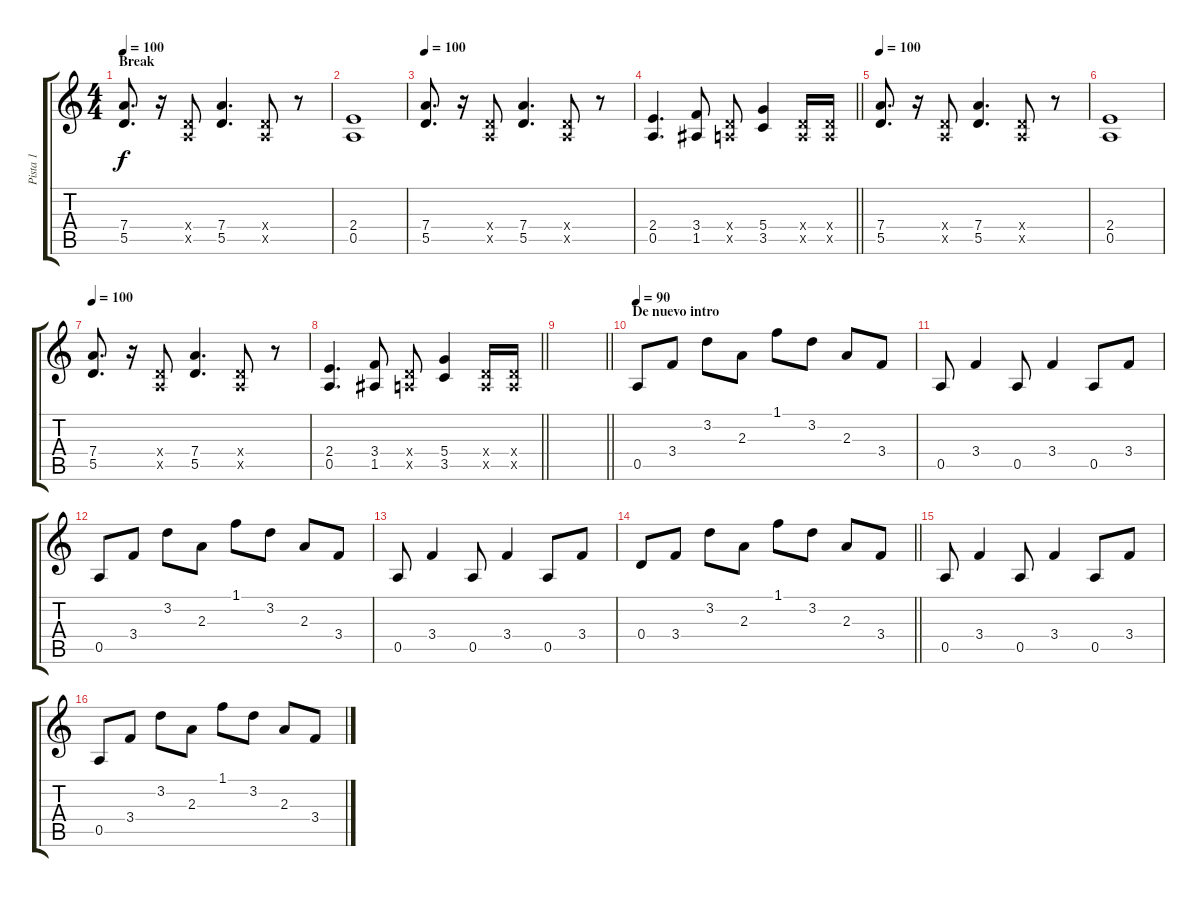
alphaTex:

\track ("Pista 1" "Pista 1") {instrument overdrivenguitar}
\staff {score tabs}
\tuning (E4 B3 G3 D3 A2 E2) {hide}
\ts (4 4)
\section ("" "Break")
\tempo 100
\clef g2
\ks c
(7.4 5.5).8{d dy f} r.16 (0.4{x} 0.5{x}).8 (7.4 5.5).4{d} (0.4{x} 0.5{x}).8 r.8 |
(2.4 0.5).1 |
\tempo 100
(7.4 5.5).8{d} r.16 (0.4{x} 0.5{x}).8 (7.4 5.5).4{d} (0.4{x} 0.5{x}).8 r.8 |
\barLineRight lightlight
(2.4 0.5).4{d} (3.4 1.5).8 (0.4{x} 0.5{x}).8 (5.4 3.5).4 (0.4{x} 0.5{x}).16 (0.4{x} 0.5{x}).16 |
\section ("" "")
\tempo 100
(7.4 5.5).8{d} r.16 (0.4{x} 0.5{x}).8 (7.4 5.5).4{d} (0.4{x} 0.5{x}).8 r.8 |
(2.4 0.5).1 |
\tempo 100
(7.4 5.5).8{d} r.16 (0.4{x} 0.5{x}).8 (7.4 5.5).4{d} (0.4{x} 0.5{x}).8 r.8 |
\barLineRight lightlight
(2.4 0.5).4{d} (3.4 1.5).8 (0.4{x} 0.5{x}).8 (5.4 3.5).4 (0.4{x} 0.5{x}).16 (0.4{x} 0.5{x}).16 |
\barLineRight lightlight
|
\section ("" "De nuevo intro")
\tempo 90
0.5.8 3.4.8 3.2.8 2.3.8 1.1.8 3.2.8 2.3.8 3.4.8 |
0.5.8 3.4.4 0.5.8 3.4.4 0.5.8 3.4.8 |
0.5.8 3.4.8 3.2.8 2.3.8 1.1.8 3.2.8 2.3.8 3.4.8 |
0.5.8 3.4.4 0.5.8 3.4.4 0.5.8 3.4.8 |
\barLineRight lightlight
0.4.8 3.4.8 3.2.8 2.3.8 1.1.8 3.2.8 2.3.8 3.4.8 |
0.5.8 3.4.4 0.5.8 3.4.4 0.5.8 3.4.8 |
0.5.8 3.4.8 3.2.8 2.3.8 1.1.8 3.2.8 2.3.8 3.4.8
